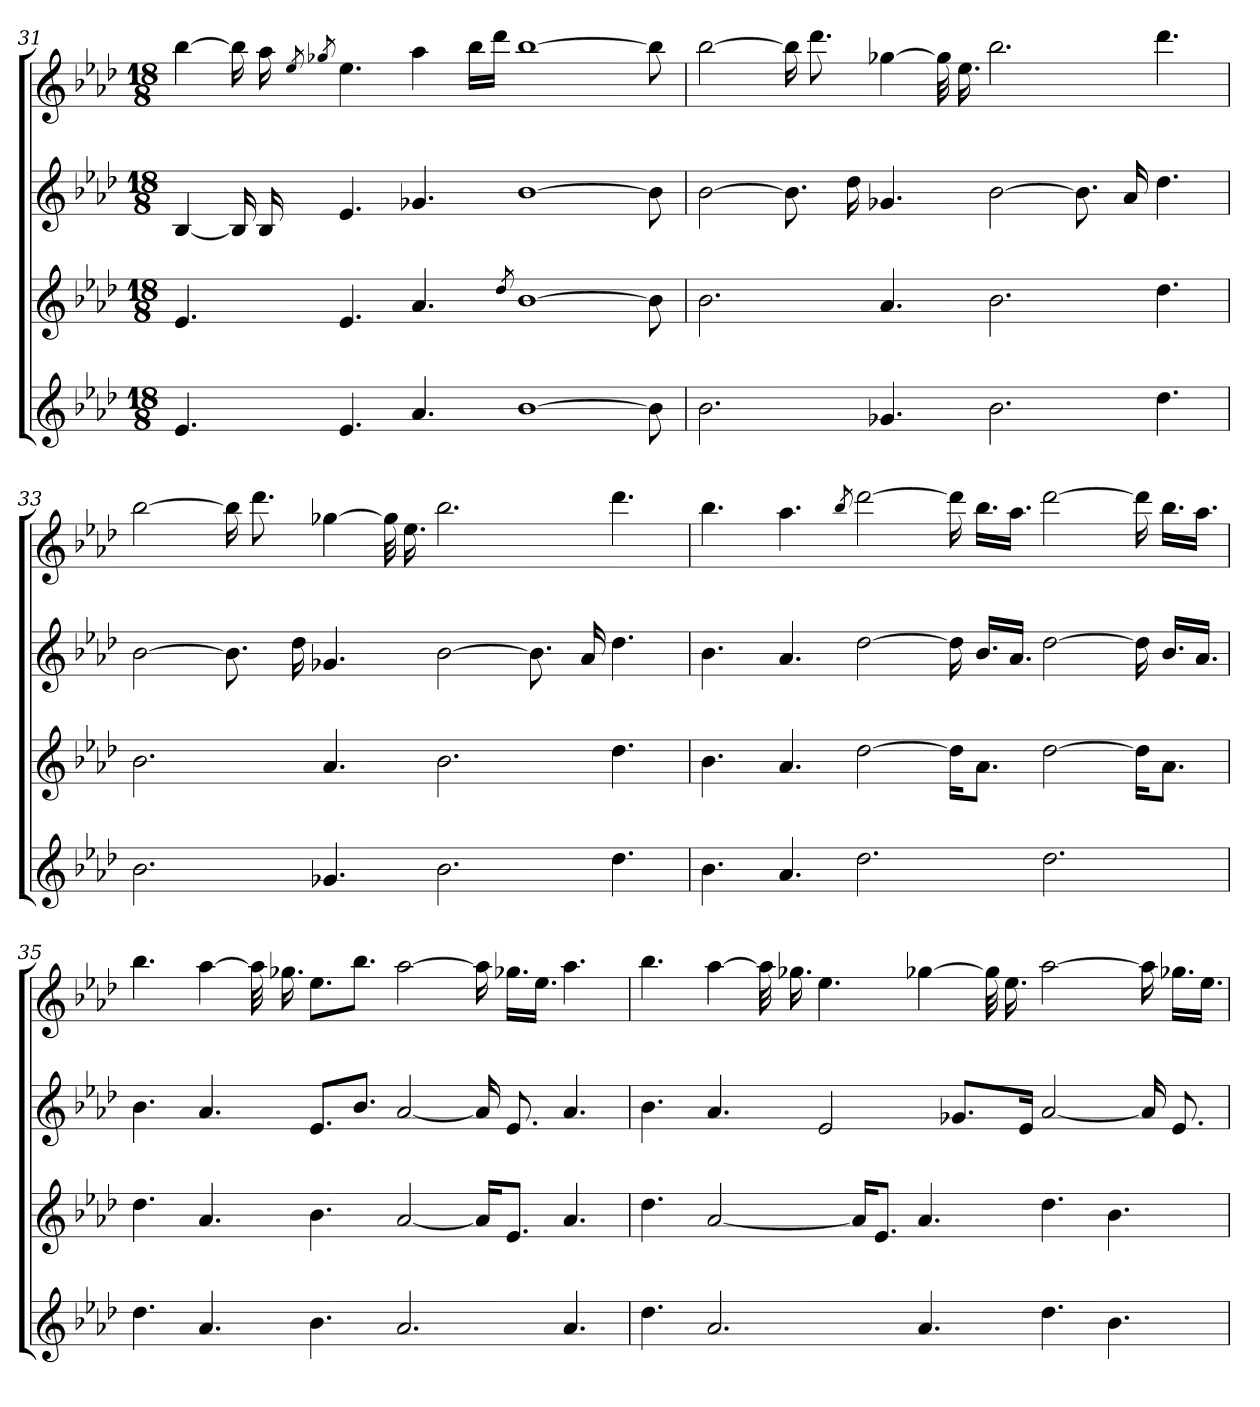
**kern	**kern	**kern	**kern
*part4	*part3	*part2	*part1
*staff4	*staff3	*staff2	*staff1
*clefG2	*clefG2	*clefG2	*clefG2
*k[b-e-a-d-]	*k[b-e-a-d-]	*k[b-e-a-d-]	*k[b-e-a-d-]
*M18/8	*M18/8	*M18/8	*M18/8
=31	=31	=31	=31
4.e-	4.e-	[4B-	[4bb-
.	.	16B-]	16bb-]
.	.	16B-	16aa-
.	.	.	8qee-
.	.	.	8qgg-X
4.e-	4.e-	4.e-	4.ee-
4.a-	4.a-	4.g-X	4aa-
.	.	.	16bb-\LL
.	.	.	16ddd-\JJ
.	8qdd-	.	.
[1b-	[1b-	[1b-	[1bb-
8b-]	8b-]	8b-]	8bb-]
=32	=32	=32	=32
2.b-	2.b-	[2b-	[2bb-
.	.	8.b-]	16bb-]
.	.	.	8.ddd-
.	.	16dd-	.
4.g-X	4.a-	4.g-X	[4gg-X
.	.	.	32gg-]
.	.	.	16.ee-
2.b-	2.b-	[2b-	2.bb-
.	.	8.b-]	.
.	.	16a-	.
4.dd-	4.dd-	4.dd-	4.ddd-
=33	=33	=33	=33
2.b-	2.b-	[2b-	[2bb-
.	.	8.b-]	16bb-]
.	.	.	8.ddd-
.	.	16dd-	.
4.g-X	4.a-	4.g-X	[4gg-X
.	.	.	32gg-]
.	.	.	16.ee-
2.b-	2.b-	[2b-	2.bb-
.	.	8.b-]	.
.	.	16a-	.
4.dd-	4.dd-	4.dd-	4.ddd-
=34	=34	=34	=34
4.b-	4.b-	4.b-	4.bb-
4.a-	4.a-	4.a-	4.aa-
.	.	.	8qbb-
2.dd-	[2dd-	[2dd-	[2ddd-
.	16dd-\KL]	16dd-]	16ddd-]
.	8.a-\J	16.b-/LL	16.bb-\LL
.	.	16.a-/JJ	16.aa-\JJ
2.dd-	[2dd-	[2dd-	[2ddd-
.	16dd-\KL]	16dd-]	16ddd-]
.	8.a-\J	16.b-/LL	16.bb-\LL
.	.	16.a-/JJ	16.aa-\JJ
=35	=35	=35	=35
4.dd-	4.dd-	4.b-	4.bb-
4.a-	4.a-	4.a-	[4aa-
.	.	.	32aa-]
.	.	.	16.gg-X
4.b-	4.b-	8.e-/L	8.ee-\L
.	.	8.b-/J	8.bb-\J
2.a-	[2a-	[2a-	[2aa-
.	16a-/KL]	16a-]	16aa-]
.	8.e-/J	8.e-	16.gg-X\LL
.	.	.	16.ee-\JJ
4.a-	4.a-	4.a-	4.aa-
=36	=36	=36	=36
4.dd-	4.dd-	4.b-	4.bb-
2.a-	[2a-	4.a-	[4aa-
.	.	.	32aa-]
.	.	.	16.gg-X
.	.	2e-	4.ee-
.	16a-/KL]	.	.
.	8.e-/J	.	.
4.a-	4.a-	.	[4gg-X
.	.	8.g-X/L	.
.	.	.	32gg-]
.	.	.	16.ee-
.	.	16e-/Jk	.
4.dd-	4.dd-	[2a-	[2aa-
4.b-	4.b-	.	.
.	.	16a-]	16aa-]
.	.	8.e-	16.gg-X\LL
.	.	.	16.ee-\JJ
=	=	=	=
*-	*-	*-	*-
